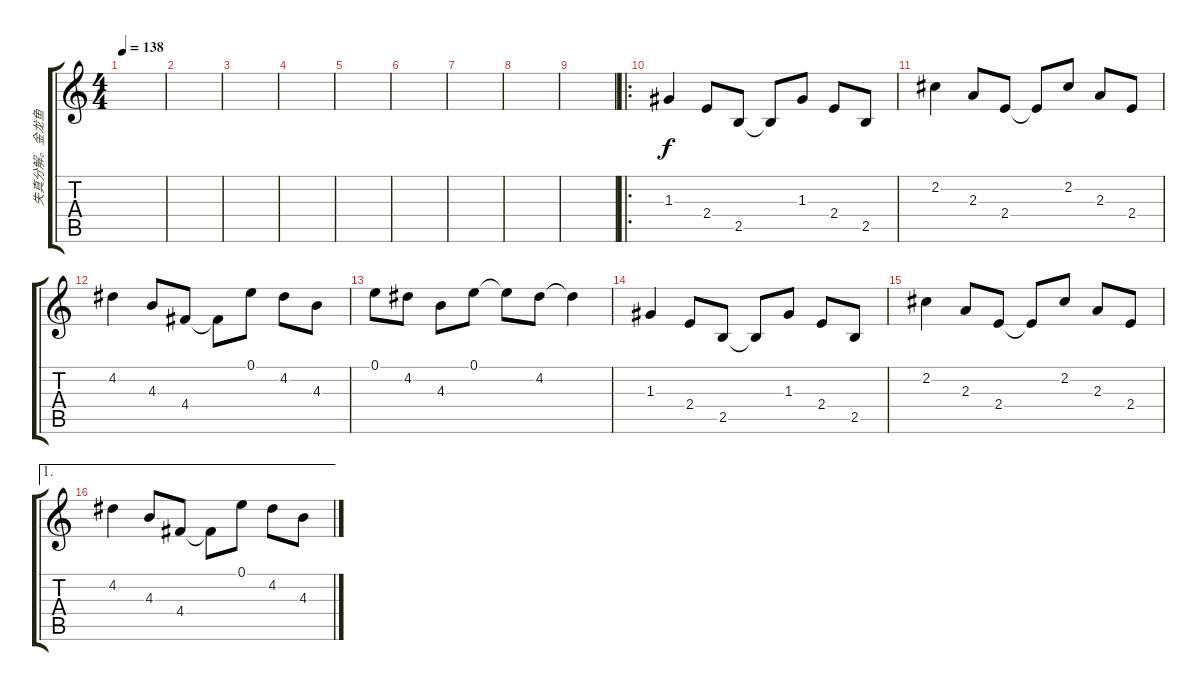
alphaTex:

\track ("失真分解。金龙鱼" "失真分解。金龙鱼") {instrument overdrivenguitar}
\staff {score tabs}
\tuning (E4 B3 G3 D3 A2 E2) {hide}
\ts (4 4)
\tempo 138
\clef g2
\ks c
|
|
|
|
|
|
|
|
|
\ro
1.3.4 2.4.8 2.5.8 2.5{t}.8 1.3.8 2.4.8 2.5.8 |
2.2.4 2.3.8 2.4.8 2.4{t}.8 2.2.8 2.3.8 2.4.8 |
4.2.4 4.3.8 4.4.8 4.4{t}.8 0.1.8 4.2.8 4.3.8 |
0.1.8 4.2.8 4.3.8 0.1.8 0.1{t}.8 4.2.8 4.2{t}.4 |
1.3.4 2.4.8 2.5.8 2.5{t}.8 1.3.8 2.4.8 2.5.8 |
2.2.4 2.3.8 2.4.8 2.4{t}.8 2.2.8 2.3.8 2.4.8 |
\ae 1
4.2.4 4.3.8 4.4.8 4.4{t}.8 0.1.8 4.2.8 4.3.8
